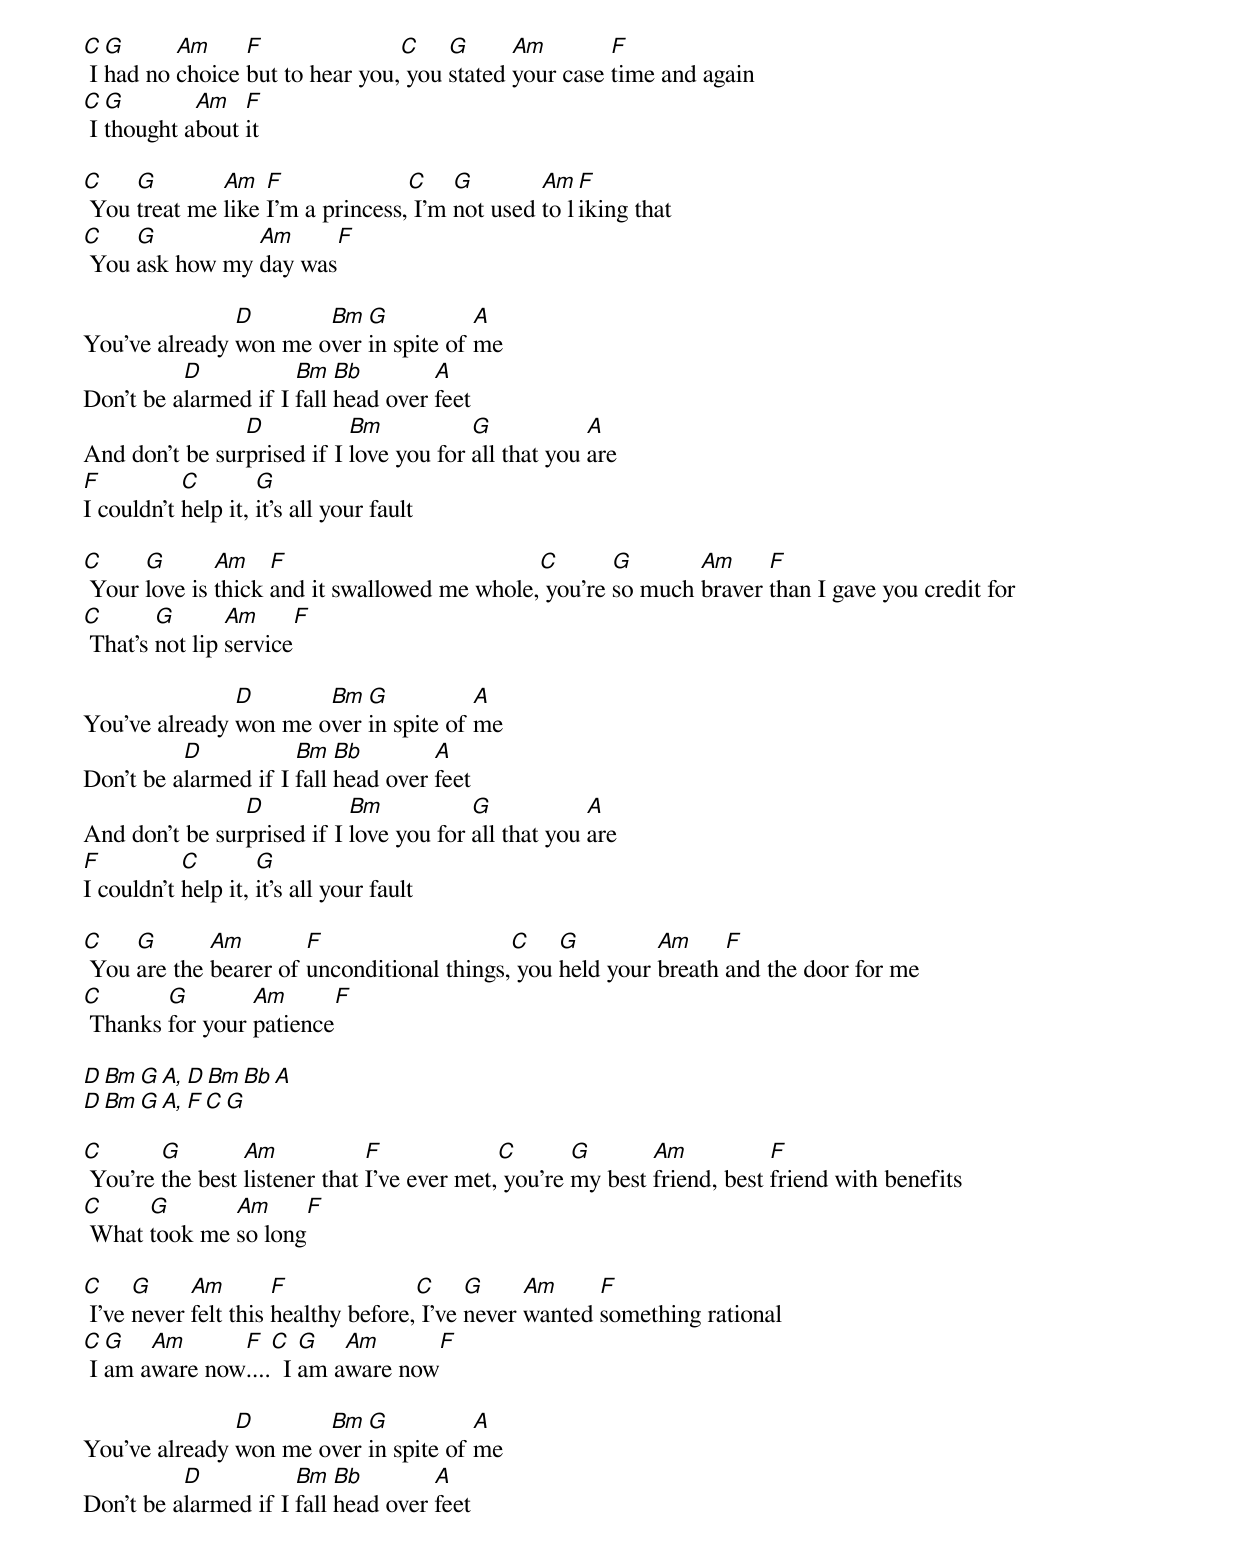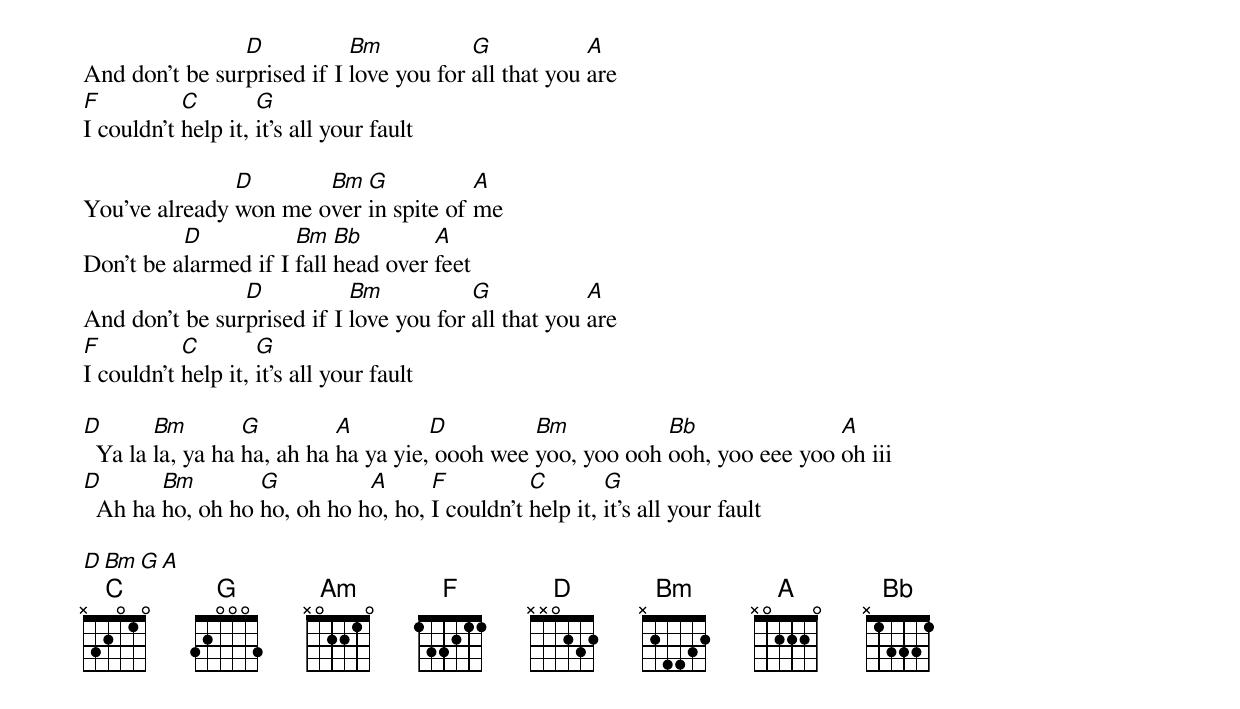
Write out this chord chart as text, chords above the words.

C  G      Am     F               C    G      Am        F
 I had no choice but to hear you, you stated your case time and again
C  G        Am   F
 I thought about it

C    G        Am   F              C    G        Am  F
 You treat me like I'm a princess, I'm not used to liking that
C    G          Am      F
 You ask how my day was

               D       Bm  G           A
You've already won me over in spite of me
          D           Bm   Bb        A
Don't be alarmed if I fall head over feet
                D           Bm           G            A
And don't be surprised if I love you for all that you are
F          C        G
I couldn't help it, it's all your fault

C     G       Am    F                         C       G       Am     F
 Your love is thick and it swallowed me whole, you're so much braver than I gave you credit for
C       G       Am      F
 That's not lip service

               D       Bm  G           A
You've already won me over in spite of me
          D           Bm   Bb        A
Don't be alarmed if I fall head over feet
                D           Bm           G            A
And don't be surprised if I love you for all that you are
F          C        G
I couldn't help it, it's all your fault

C    G       Am        F                    C    G         Am     F
 You are the bearer of unconditional things, you held your breath and the door for me
C       G        Am       F
 Thanks for your patience

D  Bm   G   A,  D   Bm   Bb   A
D  Bm   G   A,  F   C    G

C       G        Am            F             C       G       Am           F
 You're the best listener that I've ever met, you're my best friend, best friend with benefits
C     G       Am      F
 What took me so long

C     G     Am        F              C     G     Am     F
 I've never felt this healthy before, I've never wanted something rational
C  G   Am      F   C   G   Am      F
 I am aware now....  I am aware now

               D       Bm  G           A
You've already won me over in spite of me
          D           Bm   Bb        A
Don't be alarmed if I fall head over feet
                D           Bm           G            A
And don't be surprised if I love you for all that you are
F          C        G
I couldn't help it, it's all your fault

               D       Bm  G           A
You've already won me over in spite of me
          D           Bm   Bb        A
Don't be alarmed if I fall head over feet
                D           Bm           G            A
And don't be surprised if I love you for all that you are
F          C        G
I couldn't help it, it's all your fault

D       Bm        G         A         D         Bm           Bb               A
  Ya la la, ya ha ha, ah ha ha ya yie, oooh wee yoo, yoo ooh ooh, yoo eee yoo oh iii
D       Bm        G          A      F          C        G
  Ah ha ho, oh ho ho, oh ho ho, ho, I couldn't help it, it's all your fault

D   Bm   G   A
